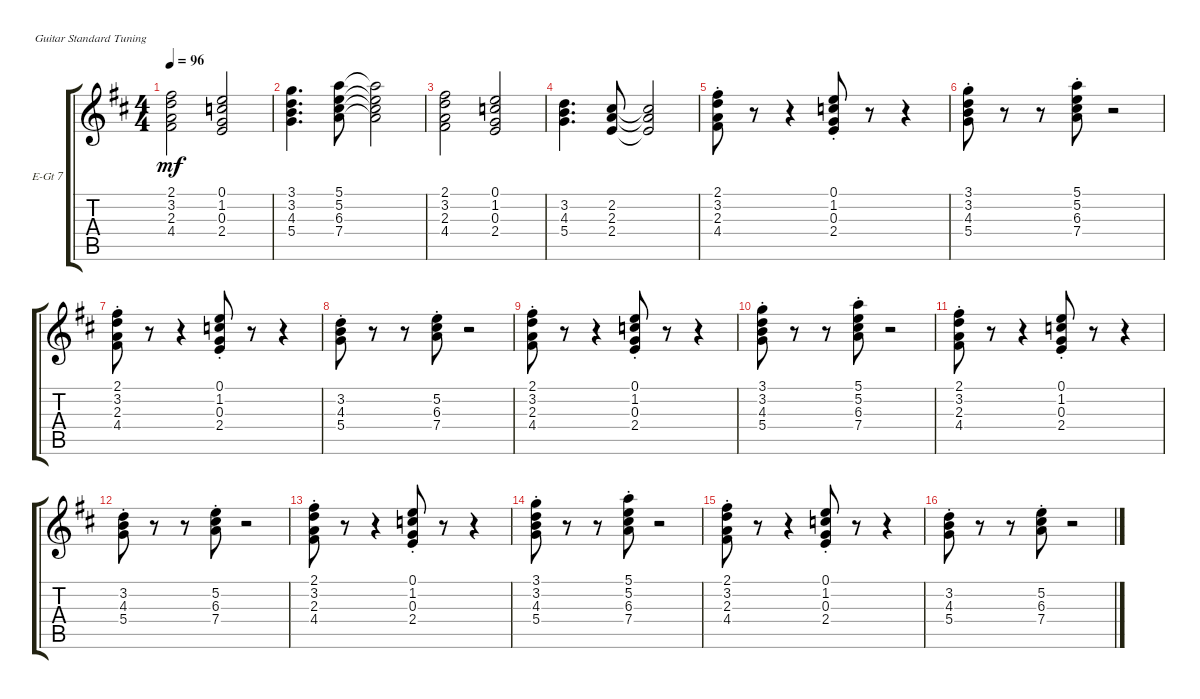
\defaultSystemsLayout 4
\bracketExtendMode groupsimilarinstruments
\firstSystemTrackNameOrientation horizontal
\otherSystemsTrackNameOrientation horizontal
\track ("Electric Guitar 7" "E-Gt 7") {instrument electricguitarclean}
\staff {score tabs}
\tuning (E4 B3 G3 D3 A2 E2)
\ts (4 4)
\tempo 96
\clef g2
\scale
0.525292
\ks d
(2.1 3.2 2.3 4.4).2{dy mf instrument electricguitarclean} (2.4 0.3 1.2 0.1).2 |
\scale
0.237354 (3.1 3.2 4.3 5.4).4{d} (7.4 6.3 5.2 5.1).8 (5.1{t} 5.2{t} 6.3{t} 7.4{t}).2 |
\scale
0.237354 (4.4 2.3 3.2 2.1).2 (2.4 0.3 1.2 0.1).2 |
(3.2 4.3 5.4).4{d} (2.4 2.3 2.2).8 (2.2{t} 2.3{t} 2.4{t}).2 |
(2.1{st} 3.2 2.3 4.4).8 r.8 r.4 (2.4 0.3 1.2 0.1{st}).8 r.8 r.4 |
(3.1 3.2 4.3{st} 5.4).8 r.8 r.8 (7.4{st} 6.3 5.2 5.1).8 r.2 |
(4.4 2.3 3.2{st} 2.1).8 r.8 r.4 (2.4 0.3 1.2{st} 0.1).8 r.8 r.4 |
(3.2 4.3 5.4{st}).8 r.8 r.8 (7.4 6.3 5.2{st}).8 r.2 |
(2.1{st} 3.2 2.3 4.4).8 r.8 r.4 (2.4 0.3 1.2 0.1{st}).8 r.8 r.4 |
(3.1 3.2 4.3{st} 5.4).8 r.8 r.8 (7.4{st} 6.3 5.2 5.1).8 r.2 |
(4.4 2.3 3.2{st} 2.1).8 r.8 r.4 (2.4 0.3 1.2{st} 0.1).8 r.8 r.4 |
(3.2 4.3 5.4{st}).8 r.8 r.8 (7.4 6.3 5.2{st}).8 r.2 |
(2.1{st} 3.2 2.3 4.4).8 r.8 r.4 (2.4 0.3 1.2 0.1{st}).8 r.8 r.4 |
(3.1 3.2 4.3{st} 5.4).8 r.8 r.8 (7.4{st} 6.3 5.2 5.1).8 r.2 |
(4.4 2.3 3.2{st} 2.1).8 r.8 r.4 (2.4 0.3 1.2{st} 0.1).8 r.8 r.4 |
(3.2 4.3 5.4{st}).8 r.8 r.8 (7.4 6.3 5.2{st}).8 r.2
